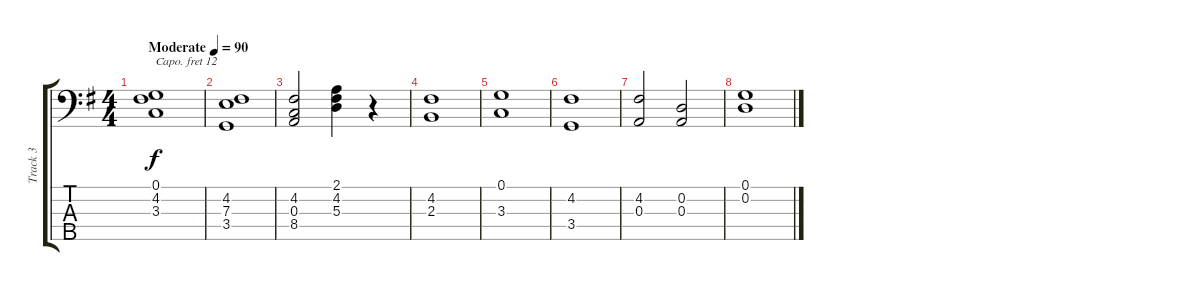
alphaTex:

\track ("Track 3" "Track 3") {instrument acousticgrandpiano}
\staff {score tabs}
\capo 12
\tuning (G2 D2 A1 E1 C0) {hide}
\ts (4 4)
\tempo (90 "Moderate")
\clef f4
\ks g
(0.1 4.2 3.3).1{dy f instrument acousticgrandpiano} |
(4.2 7.3 3.4).1 |
(4.2 0.3 8.4).2 (2.1 4.2 5.3).4 r.4 |
(4.2 2.3).1 |
(0.1 3.3).1 |
(4.2 3.4).1 |
(4.2 0.3).2 (0.2 0.3).2 |
(0.1 0.2).1
